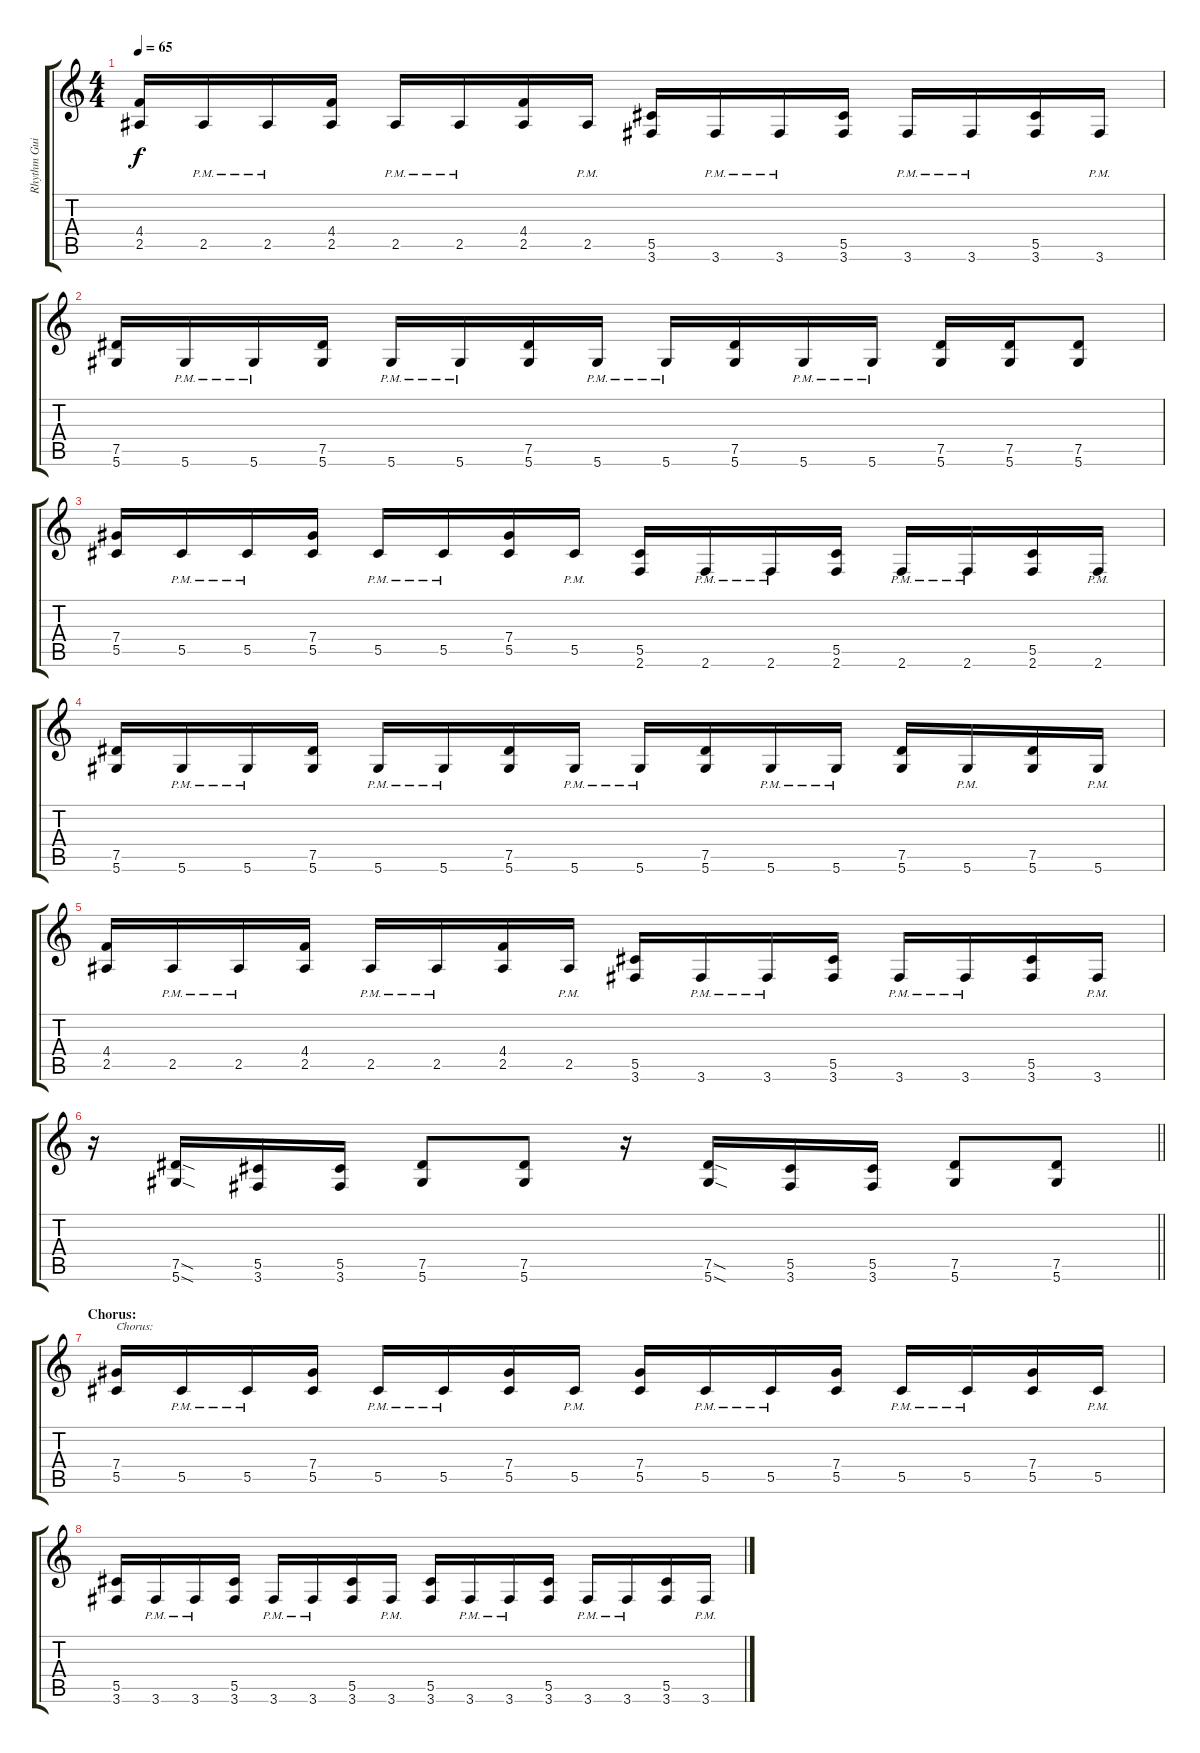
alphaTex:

\track ("Rhythm Guitar 2" "Rhythm Gui") {instrument distortionguitar}
\staff {score tabs}
\tuning (Eb4 Bb3 Gb3 Db3 Ab2 Eb2) {hide}
\ts (4 4)
\tempo 65
\clef g2
\ks c
(4.4 2.5).16{dy f} 2.5{pm}.16 2.5{pm}.16 (4.4 2.5).16 2.5{pm}.16 2.5{pm}.16 (4.4 2.5).16 2.5{pm}.16 (5.5 3.6).16 3.6{pm}.16 3.6{pm}.16 (5.5 3.6).16 3.6{pm}.16 3.6{pm}.16 (5.5 3.6).16 3.6{pm}.16 |
(7.5 5.6).16 5.6{pm}.16 5.6{pm}.16 (7.5 5.6).16 5.6{pm}.16 5.6{pm}.16 (7.5 5.6).16 5.6{pm}.16 5.6{pm}.16 (7.5 5.6).16 5.6{pm}.16 5.6{pm}.16 (7.5 5.6).16 (7.5 5.6).16 (7.5 5.6).8 |
(7.4 5.5).16 5.5{pm}.16 5.5{pm}.16 (7.4 5.5).16 5.5{pm}.16 5.5{pm}.16 (7.4 5.5).16 5.5{pm}.16 (5.5 2.6).16 2.6{pm}.16 2.6{pm}.16 (5.5 2.6).16 2.6{pm}.16 2.6{pm}.16 (5.5 2.6).16 2.6{pm}.16 |
(7.5 5.6).16 5.6{pm}.16 5.6{pm}.16 (7.5 5.6).16 5.6{pm}.16 5.6{pm}.16 (7.5 5.6).16 5.6{pm}.16 5.6{pm}.16 (7.5 5.6).16 5.6{pm}.16 5.6{pm}.16 (7.5 5.6).16 5.6{pm}.16 (7.5 5.6).16 5.6{pm}.16 |
(4.4 2.5).16 2.5{pm}.16 2.5{pm}.16 (4.4 2.5).16 2.5{pm}.16 2.5{pm}.16 (4.4 2.5).16 2.5{pm}.16 (5.5 3.6).16 3.6{pm}.16 3.6{pm}.16 (5.5 3.6).16 3.6{pm}.16 3.6{pm}.16 (5.5 3.6).16 3.6{pm}.16 |
\barLineRight lightlight
r.16 (7.5{sod} 5.6{sod}).16 (5.5 3.6).16 (5.5 3.6).16 (7.5 5.6).8 (7.5 5.6).8 r.16 (7.5{sod} 5.6{sod}).16 (5.5 3.6).16 (5.5 3.6).16 (7.5 5.6).8 (7.5 5.6).8 |
\section ("" "Chorus:")
(7.4 5.5).16{txt "Chorus:"} 5.5{pm}.16 5.5{pm}.16 (7.4 5.5).16 5.5{pm}.16 5.5{pm}.16 (7.4 5.5).16 5.5{pm}.16 (7.4 5.5).16 5.5{pm}.16 5.5{pm}.16 (7.4 5.5).16 5.5{pm}.16 5.5{pm}.16 (7.4 5.5).16 5.5{pm}.16 |
(5.5 3.6).16 3.6{pm}.16 3.6{pm}.16 (5.5 3.6).16 3.6{pm}.16 3.6{pm}.16 (5.5 3.6).16 3.6{pm}.16 (5.5 3.6).16 3.6{pm}.16 3.6{pm}.16 (5.5 3.6).16 3.6{pm}.16 3.6{pm}.16 (5.5 3.6).16 3.6{pm}.16
